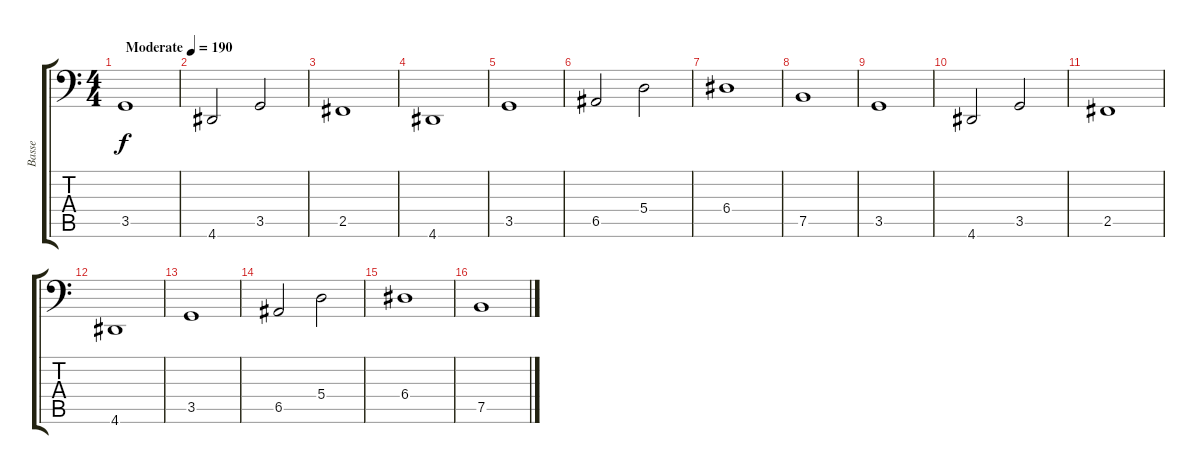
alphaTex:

\track ("Basse" "Basse") {instrument electricbassfinger}
\staff {score tabs}
\tuning (C3 G2 D2 A1 E1 B0) {hide}
\ts (4 4)
\tempo (190 "Moderate")
\clef f4
\ks c
3.5.1{dy f instrument electricbassfinger} |
4.6.2 3.5.2 |
2.5.1 |
4.6.1 |
3.5.1 |
6.5.2 5.4.2 |
6.4.1 |
7.5.1 |
3.5.1 |
4.6.2 3.5.2 |
2.5.1 |
4.6.1 |
3.5.1 |
6.5.2 5.4.2 |
6.4.1 |
7.5.1
